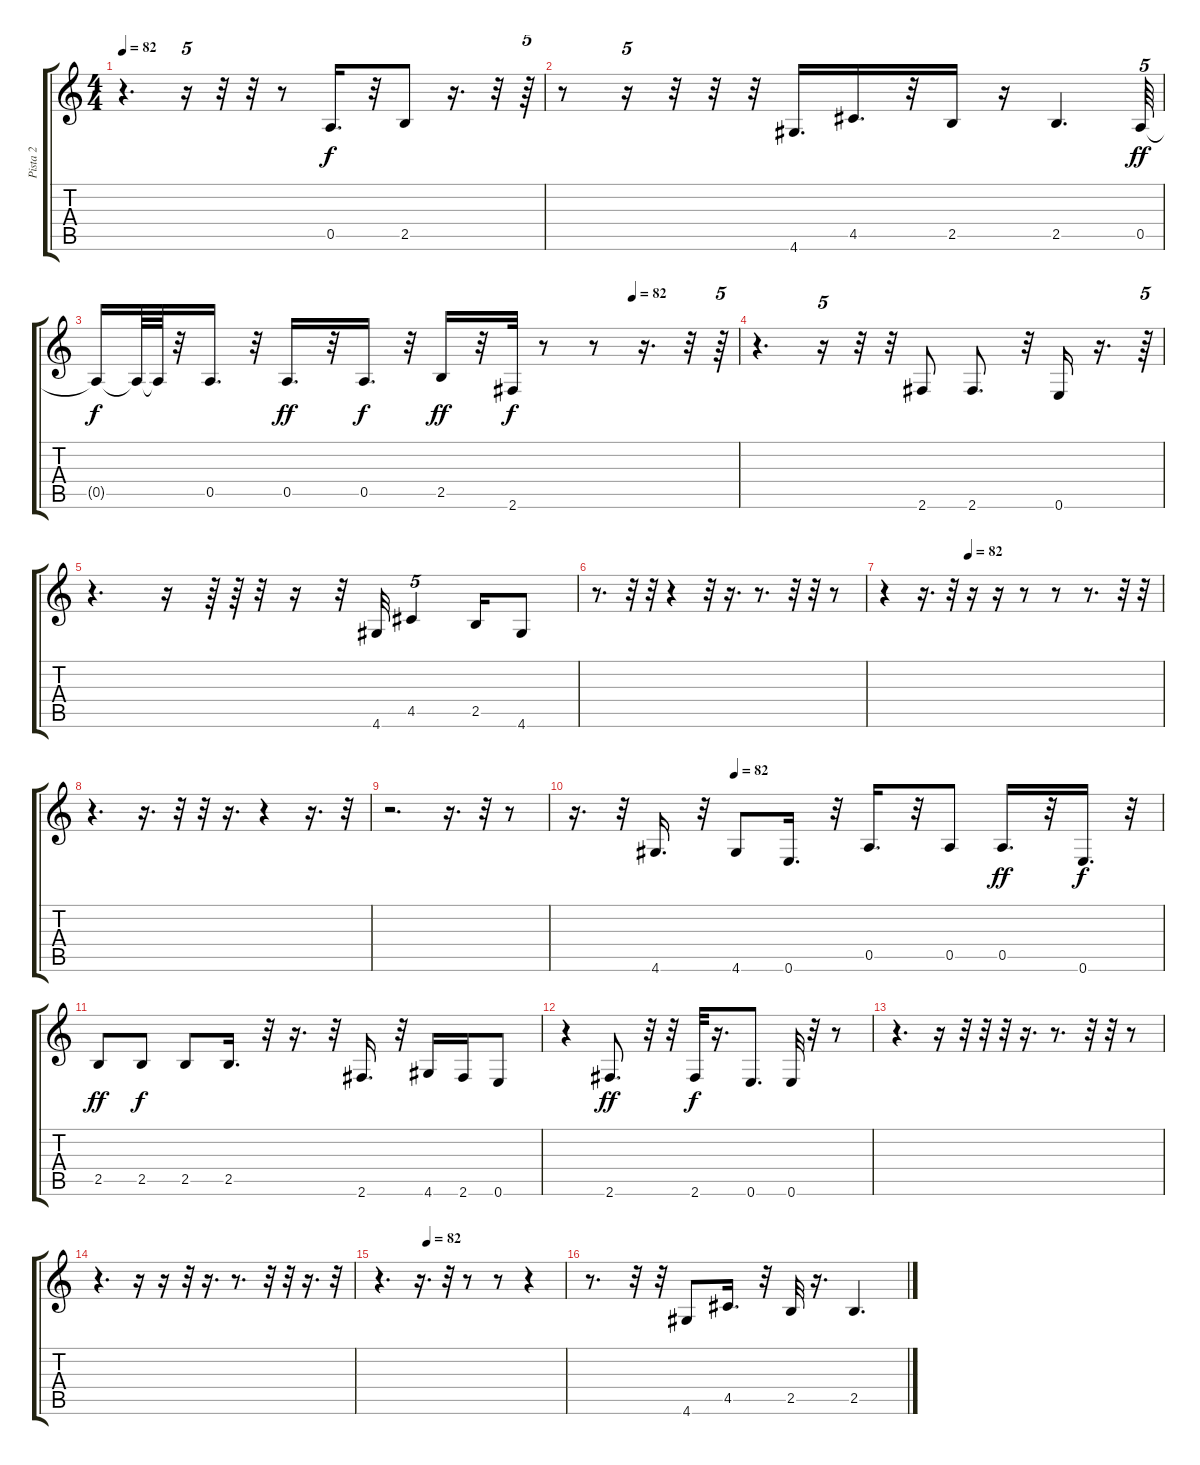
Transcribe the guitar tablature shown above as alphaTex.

\track ("Pista 2" "Pista 2") {instrument electricbassfinger}
\staff {score tabs}
\tuning (E4 B3 G3 D3 A2 E2) {hide}
\ts (4 4)
\tempo 82
\clef g2
\ks c
r.4{d dy f} r.16{tu (5 4)} r.32 r.32 r.8 0.5.16{d} r.32 2.5.8 r.16{d} r.32 r.64{tu (5 4)} |
r.8 r.16{tu (5 4)} r.32 r.32 r.32 4.6.16{d} 4.5.16{d} r.32 2.5.16 r.16 2.5.4{d} 0.5.64{tu (5 4) dy ff} |
\tempo (82 0.8359375)
0.5{t}.16{dy f} 0.5{t}.64 0.5{t}.64 r.32 0.5.16{d} r.32 0.5.16{d dy ff} r.32 0.5.16{d dy f} r.32 2.5.16{dy ff} r.32 2.6.32{dy f} r.8 r.8 r.16{d} r.32 r.64{tu (5 4)} |
r.4{d} r.16{tu (5 4)} r.32 r.32 2.6.8 2.6.8{d} r.32 0.6.16 r.16{d} r.64{tu (5 4)} |
r.4{d} r.16 r.64 r.64 r.32 r.16 r.32 4.6.32 4.5.4{tu (5 4)} 2.5.16 4.6.8 |
r.8{d} r.32 r.32 r.4 r.32 r.16{d} r.8{d} r.32 r.32 r.8 |
\tempo (82 0.3046875)
r.4 r.16{d} r.32 r.16 r.16 r.8 r.8 r.8{d} r.32 r.32 |
r.4{d} r.16{d} r.32 r.32 r.16{d} r.4 r.16{d} r.32 |
r.2{d} r.16{d} r.32 r.8 |
\tempo (82 0.2734375)
r.16{d} r.32 4.6.16{d} r.32 4.6.8 0.6.16{d} r.32 0.5.16{d} r.32 0.5.8 0.5.16{d dy ff} r.32 0.6.16{d dy f} r.32 |
2.5.8{dy ff} 2.5.8{dy f} 2.5.8 2.5.16{d} r.32 r.16{d} r.32 2.6.16{d} r.32 4.6.16 2.6.16 0.6.8 |
r.4 2.6.8{d dy ff} r.32 r.32 2.6.32{dy f} r.16{d} 0.6.8{d} 0.6.32 r.32 r.8 |
r.4{d} r.16 r.32 r.32 r.32 r.16{d} r.8{d} r.32 r.32 r.8 |
r.4{d} r.16 r.16 r.32 r.16{d} r.8{d} r.32 r.32 r.16{d} r.32 |
\tempo (82 0.2604166666666667)
r.4{d} r.16{d} r.32 r.8 r.8 r.4 |
r.8{d} r.32 r.32 4.6.8 4.5.16{d} r.32 2.5.32 r.16{d} 2.5.4{d}
